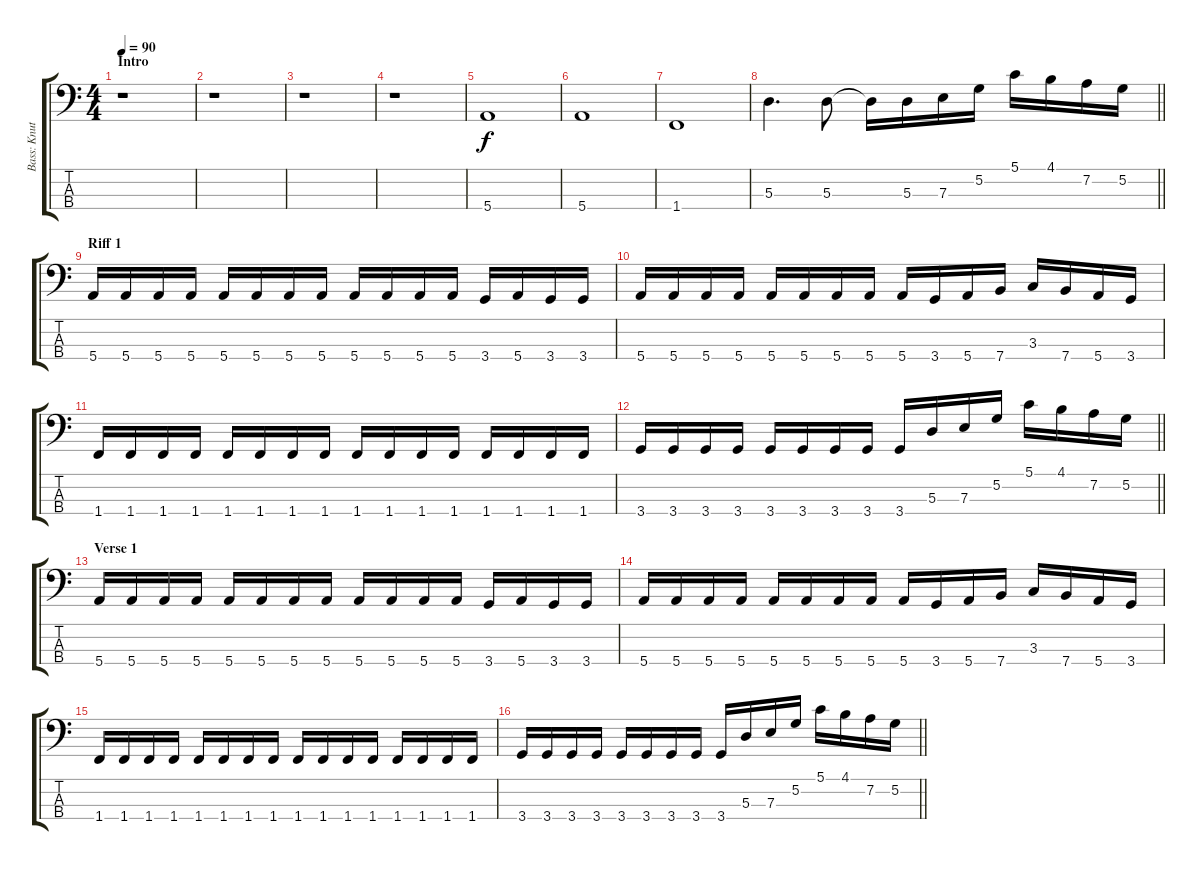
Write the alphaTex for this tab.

\track ("Bass: Knut Egil Tøftum" "Bass: Knut") {instrument electricbassfinger}
\staff {score tabs}
\tuning (G2 D2 A1 E1) {hide}
\ts (4 4)
\section ("" "Intro")
\tempo 90
\clef f4
\ks aminor
r.1{dy f instrument electricbassfinger} |
r.1 |
r.1 |
r.1 |
5.4.1 |
5.4.1 |
1.4.1 |
\barLineRight lightlight
5.3.4{d} 5.3.8 5.3{t}.16 5.3.16 7.3.16 5.2.16 5.1.16 4.1.16 7.2.16 5.2.16 |
\section ("" "Riff 1")
5.4.16 5.4.16 5.4.16 5.4.16 5.4.16 5.4.16 5.4.16 5.4.16 5.4.16 5.4.16 5.4.16 5.4.16 3.4.16 5.4.16 3.4.16 3.4.16 |
5.4.16 5.4.16 5.4.16 5.4.16 5.4.16 5.4.16 5.4.16 5.4.16 5.4.16 3.4.16 5.4.16 7.4.16 3.3.16 7.4.16 5.4.16 3.4.16 |
1.4.16 1.4.16 1.4.16 1.4.16 1.4.16 1.4.16 1.4.16 1.4.16 1.4.16 1.4.16 1.4.16 1.4.16 1.4.16 1.4.16 1.4.16 1.4.16 |
\barLineRight lightlight
3.4.16 3.4.16 3.4.16 3.4.16 3.4.16 3.4.16 3.4.16 3.4.16 3.4.16 5.3.16 7.3.16 5.2.16 5.1.16 4.1.16 7.2.16 5.2.16 |
\section ("" "Verse 1")
5.4.16 5.4.16 5.4.16 5.4.16 5.4.16 5.4.16 5.4.16 5.4.16 5.4.16 5.4.16 5.4.16 5.4.16 3.4.16 5.4.16 3.4.16 3.4.16 |
5.4.16 5.4.16 5.4.16 5.4.16 5.4.16 5.4.16 5.4.16 5.4.16 5.4.16 3.4.16 5.4.16 7.4.16 3.3.16 7.4.16 5.4.16 3.4.16 |
1.4.16 1.4.16 1.4.16 1.4.16 1.4.16 1.4.16 1.4.16 1.4.16 1.4.16 1.4.16 1.4.16 1.4.16 1.4.16 1.4.16 1.4.16 1.4.16 |
\barLineRight lightlight
3.4.16 3.4.16 3.4.16 3.4.16 3.4.16 3.4.16 3.4.16 3.4.16 3.4.16 5.3.16 7.3.16 5.2.16 5.1.16 4.1.16 7.2.16 5.2.16
